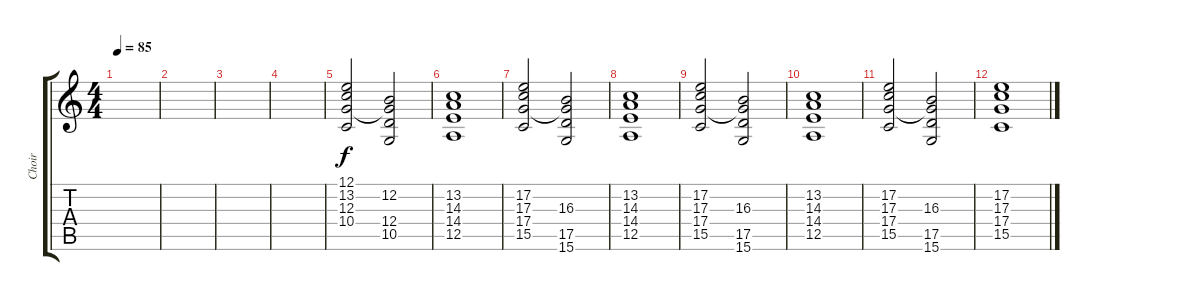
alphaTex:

\track ("Choir" "Choir") {instrument choiraahs}
\staff {score tabs}
\tuning (E4 B3 G3 D3 A2 E2) {hide}
\ts (4 4)
\tempo 85
\clef g2
\ks c
|
|
|
|
(12.1 13.2 12.3 10.4).2{dy f} (12.2 12.3{t} 12.4 10.5).2 |
(13.2 14.3 14.4 12.5).1 |
(17.2 17.3 17.4 15.5).2 (16.3 17.4{t} 17.5 15.6).2 |
(13.2 14.3 14.4 12.5).1 |
(17.2 17.3 17.4 15.5).2 (16.3 17.4{t} 17.5 15.6).2 |
(13.2 14.3 14.4 12.5).1 |
(17.2 17.3 17.4 15.5).2 (16.3 17.4{t} 17.5 15.6).2 |
(17.2 17.3 17.4 15.5).1
